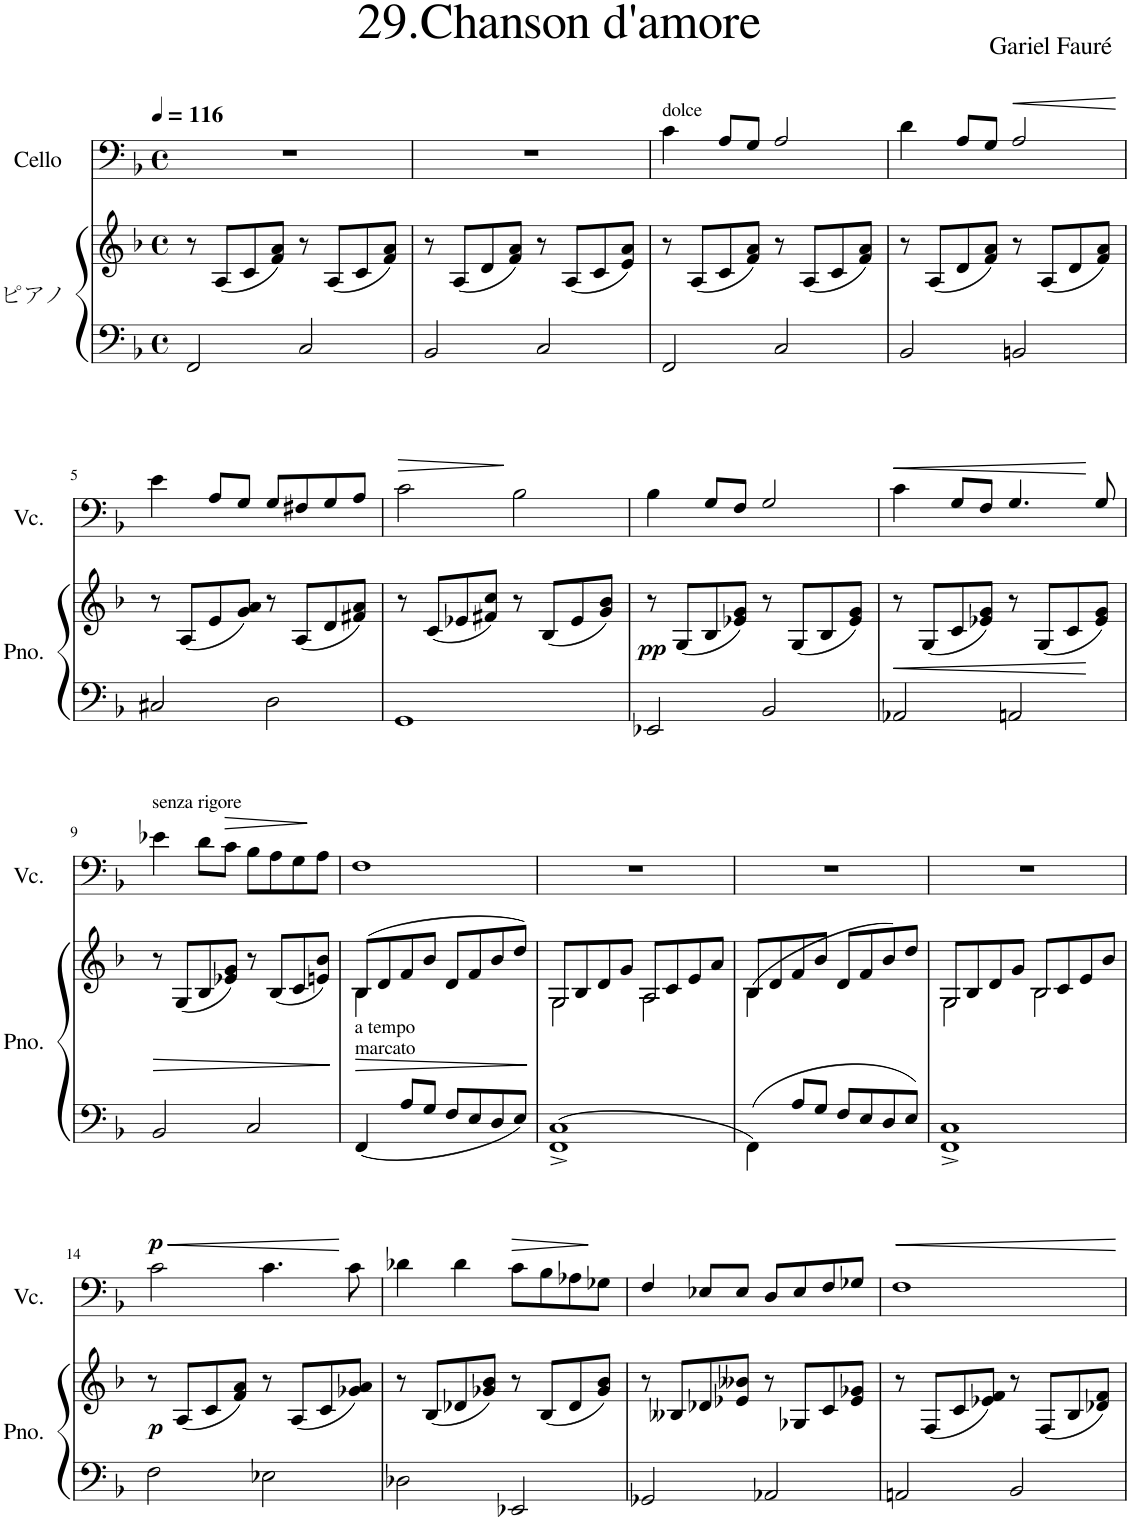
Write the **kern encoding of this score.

**kern	**kern	**dynam	**kern	**dynam
*part2	*part2	*part2	*part1	*part1
*staff3	*staff2	*staff2/3	*staff1	*staff1
*I"ピアノ	*	*	*I"Cello	*
*clefF4	*clefG2	*	*clefF4	*
*k[b-]	*k[b-]	*	*k[b-]	*
*M4/4	*M4/4	*	*M4/4	*
*met(c)	*met(c)	*	*met(c)	*
*MM116	*MM116	*	*MM116	*
=1	=1	=1	=1	=1
2FF/	8r	.	1r	.
.	(<8A/L	.	.	.
.	8c/	.	.	.
.	8f/ 8a/J)	.	.	.
2C/	8r	.	.	.
.	(<8A/L	.	.	.
.	8c/	.	.	.
.	8f/ 8a/J)	.	.	.
=2	=2	=2	=2	=2
2BB-/	8r	.	1r	.
.	(<8A/L	.	.	.
.	8d/	.	.	.
.	8f/ 8a/J)	.	.	.
2C/	8r	.	.	.
.	(<8A/L	.	.	.
.	8c/	.	.	.
.	8e/ 8a/J)	.	.	.
=3	=3	=3	=3	=3
!	!	!	!LO:TX:a:t=dolce	!
2FF/	8r	.	4c\	.
.	(<8A/L	.	.	.
.	8c/	.	8A/L	.
.	8f/ 8a/J)	.	8G/J	.
2C/	8r	.	2A/	.
.	(<8A/L	.	.	.
.	8c/	.	.	.
.	8f/ 8a/J)	.	.	.
=4	=4	=4	=4	=4
2BB-/	8r	.	4d\	.
.	(<8A/L	.	.	.
.	8d/	.	8A/L	.
.	8f/ 8a/J)	.	8G/J	.
!	!	!	!	!LO:HP:b
2BBn/	8r	.	2A/	<
.	(<8A/L	.	.	.
.	8d/	.	.	.
.	8f/ 8a/J)	.	.	.
.	.	.	.	[
!!LO:LB:g=z
=5	=5	=5	=5	=5
2C#X/	8r	.	4e\	.
.	(<8A/L	.	.	.
.	8e/	.	8A/L	.
.	8g/ 8a/J)	.	8G/J	.
2D\	8r	.	8G/L	.
.	(<8A/L	.	8F#X/	.
.	8d/	.	8G/	.
.	8f#X/ 8a/J)	.	8A/J	.
=6	=6	=6	=6	=6
!	!	!	!	!LO:HP:b
1GG	8r	.	2c\	>
.	(<8c/L	.	.	.
.	8e-X/	.	.	.
.	8f#X/ 8cc/J)	.	.	.
.	8r	.	2B-\	]
.	(<8B-/L	.	.	.
.	8e-/	.	.	.
.	8g/ 8b-/J)	.	.	.
=7	=7	=7	=7	=7
!	!	!LO:DY:b	!	!
2EE-X/	8r	pp	4B-\	.
.	(<8G/L	.	.	.
.	8B-/	.	8G/L	.
.	8e-X/ 8g/J)	.	8F/J	.
2BB-/	8r	.	2G/	.
.	(<8G/L	.	.	.
.	8B-/	.	.	.
.	8e-/ 8g/J)	.	.	.
=8	=8	=8	=8	=8
!	!	!LO:HP:b	!	!LO:HP:b
2AA-X/	8r	<	4c\	<
.	(<8G/L	.	.	.
.	8c/	.	8G/L	.
.	8e-X/ 8g/J)	.	8F/J	.
2AAn/	8r	.	4.G/	.
.	(<8G/L	.	.	.
.	8c/	.	.	.
.	8e-/ 8g/J)	[	8G/	[
!!LO:LB:g=z
=9	=9	=9	=9	=9
!	!	!	!LO:TX:a:t=senza rigore	!
2BB-/	8r	.	4e-X\	.
.	(<8G/L	.	.	.
.	8B-/	.	8d\L	.
!	!	!	!	!LO:HP:b
.	8e-X/ 8g/J)	.	8c\J	>
2C/	8r	.	8B-\L	.
.	(<8B-/L	.	8A\	.
.	8c/	.	8G\	.
.	8en/ 8b-/J)	.	8A\J	]
=10	=10	=10	=10	=10
*	*^	*	*	*
!LO:TX:a:t=a tempo	!	!	!	!	!
!LO:TX:a:t=marcato	!	!	!	!	!
4FF/	(8B-/L	4B-\	.	1F	.
.	8d/	.	.	.	.
8A/L	8f/	2.ryy	.	.	.
8G/J	8b-/J	.	.	.	.
8F/L	8d/L	.	.	.	.
8E/	8f/	.	.	.	.
8D/	8b-/	.	.	.	.
8E/J	8dd/J)	.	.	.	.
=11	=11	=11	=11	=11	=11
!	!LO:N:head=open	!	!	!	!
1FF^ 1C^	8G/L	2G\	.	1r	.
.	8B-/	.	.	.	.
.	8d/	.	.	.	.
.	8g/J	.	.	.	.
!	!LO:N:head=open	!	!	!	!
.	8A/L	2A\	.	.	.
.	8c/	.	.	.	.
.	8e/	.	.	.	.
.	8a/J	.	.	.	.
=12	=12	=12	=12	=12	=12
4FF\	8B-/L	4B-\	.	1r	.
.	8d/	.	.	.	.
8A/L	8f/	2.ryy	.	.	.
8G/J	8b-/J	.	.	.	.
8F/L	8d/L	.	.	.	.
8E/	8f/	.	.	.	.
8D/	(8b-/	.	.	.	.
8E/J	8dd/J	.	.	.	.
=13	=13	=13	=13	=13	=13
!	!LO:N:head=open	!	!	!	!
1FF^ 1C^	8G/L	2G\	.	1r	.
.	8B-/	.	.	.	.
.	8d/	.	.	.	.
.	8g/J	.	.	.	.
!	!LO:N:head=open	!	!	!	!
.	8B-/L	2B-\	.	.	.
.	8c/	.	.	.	.
.	8e/	.	.	.	.
.	8b-/J	.	.	.	.
*	*v	*v	*	*	*
!!LO:LB:g=z
=14	=14	=14	=14	=14
!	!	!LO:DY:b	!	!LO:HP:b
!	!	!	!	!LO:DY:n=1:a
2F\	8r	p	2c\	< p
.	(<8A/L	.	.	.
.	8c/	.	.	.
.	8f/ 8a/J)	.	.	.
2E-X\	8r	.	4.c\	.
.	(<8A/L	.	.	.
.	8c/	.	.	.
.	8g-X/ 8a/J)	.	8c\	[
=15	=15	=15	=15	=15
2D-X\	8r	.	4d-X\	.
.	(<8B-/L	.	.	.
.	8d-X/	.	4d-\	.
.	8g-X/ 8b-/J)	.	.	.
!	!	!	!	!LO:HP:b
2EE-X/	8r	.	8c\L	>
.	(<8B-/L	.	8B-\	.
.	8d-/	.	8A-X\	.
.	8g-/ 8b-/J)	.	8G-X\J	]
=16	=16	=16	=16	=16
2GG-X/	8r	.	4F/	.
.	8B--X/L	.	.	.
.	8d-X/	.	8E-X/L	.
.	8e-X/ 8b--X/J	.	8E-/J	.
2AA-X/	8r	.	8D/L	.
.	8G-X/L	.	8E-/	.
.	8c/	.	8F/	.
.	8e-/ 8g-X/J	.	8G-X/J	.
=17	=17	=17	=17	=17
!	!	!	!	!LO:HP:b
2AAn/	8r	.	1F	<
.	(<8F/L	.	.	.
.	8c/	.	.	.
.	8e-X/ 8f/J)	.	.	.
2BB-/	8r	.	.	.
.	(8F/L	.	.	.
.	8B-/	.	.	.
.	8d-X/ 8f/J)	.	.	.
.	.	.	.	[
=	=	=	=	=
*-	*-	*-	*-	*-
